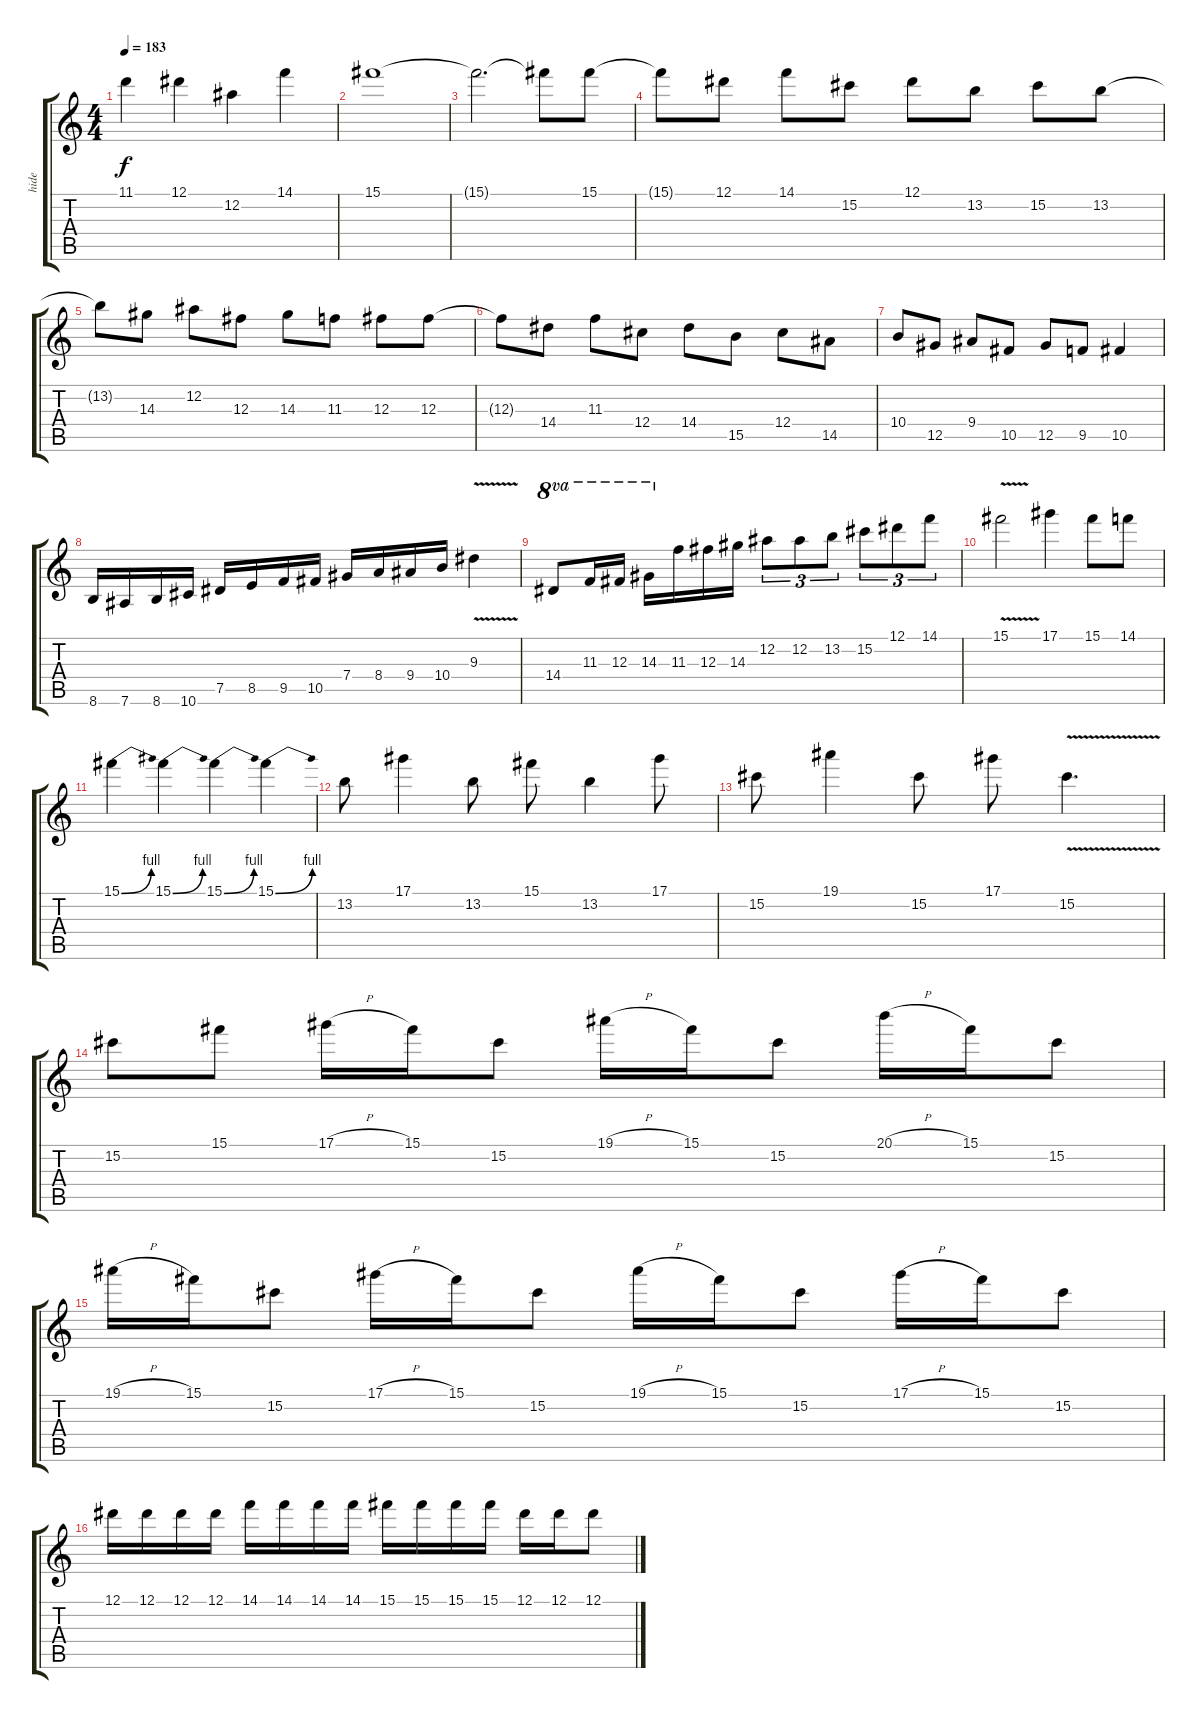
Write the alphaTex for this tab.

\track ("hide" "hide") {instrument distortionguitar}
\staff {score tabs}
\tuning (Eb4 Bb3 Gb3 Db3 Ab2 Eb2) {hide}
\ts (4 4)
\tempo 183
\clef g2
\ks c
11.1.4{dy f} 12.1.4 12.2.4 14.1.4 |
15.1.1 |
15.1{t}.2{d} 15.1{t}.8 15.1.8 |
15.1{t}.8 12.1.8 14.1.8 15.2.8 12.1.8 13.2.8 15.2.8 13.2.8 |
13.2{t}.8 14.3.8 12.2.8 12.3.8 14.3.8 11.3.8 12.3.8 12.3.8 |
12.3{t}.8 14.4.8 11.3.8 12.4.8 14.4.8 15.5.8 12.4.8 14.5.8 |
10.4.8 12.5.8 9.4.8 10.5.8 12.5.8 9.5.8 10.5.4 |
8.6.16 7.6.16 8.6.16 10.6.16 7.5.16 8.5.16 9.5.16 10.5.16 7.4.16 8.4.16 9.4.16 10.4.16 9.3{v}.4 |
14.4.8{ot 8va} 11.3.16{ot 8va} 12.3.16{ot 8va} 14.3.16{ot 8va} 11.3.16 12.3.16 14.3.16 12.2.8{tu (3 2)} 12.2.8{tu (3 2)} 13.2.8{tu (3 2)} 15.2.8{tu (3 2)} 12.1.8{tu (3 2)} 14.1.8{tu (3 2)} |
15.1{v}.2 17.1.4 15.1.8 14.1.8 |
15.1{be (bend 0 0 60 4)}.4 15.1{be (bend 0 0 60 4)}.4 15.1{be (bend 0 0 60 4)}.4 15.1{be (bend 0 0 60 4)}.4 |
13.2.8 17.1.4 13.2.8 15.1.8 13.2.4 17.1.8 |
15.2.8 19.1.4 15.2.8 17.1.8 15.2{v}.4{d} |
15.2.8 15.1.8 17.1{h}.16 15.1.16 15.2.8 19.1{h}.16 15.1.16 15.2.8 20.1{h}.16 15.1.16 15.2.8 |
19.1{h}.16 15.1.16 15.2.8 17.1{h}.16 15.1.16 15.2.8 19.1{h}.16 15.1.16 15.2.8 17.1{h}.16 15.1.16 15.2.8 |
12.1.16 12.1.16 12.1.16 12.1.16 14.1.16 14.1.16 14.1.16 14.1.16 15.1.16 15.1.16 15.1.16 15.1.16 12.1.16 12.1.16 12.1.8
